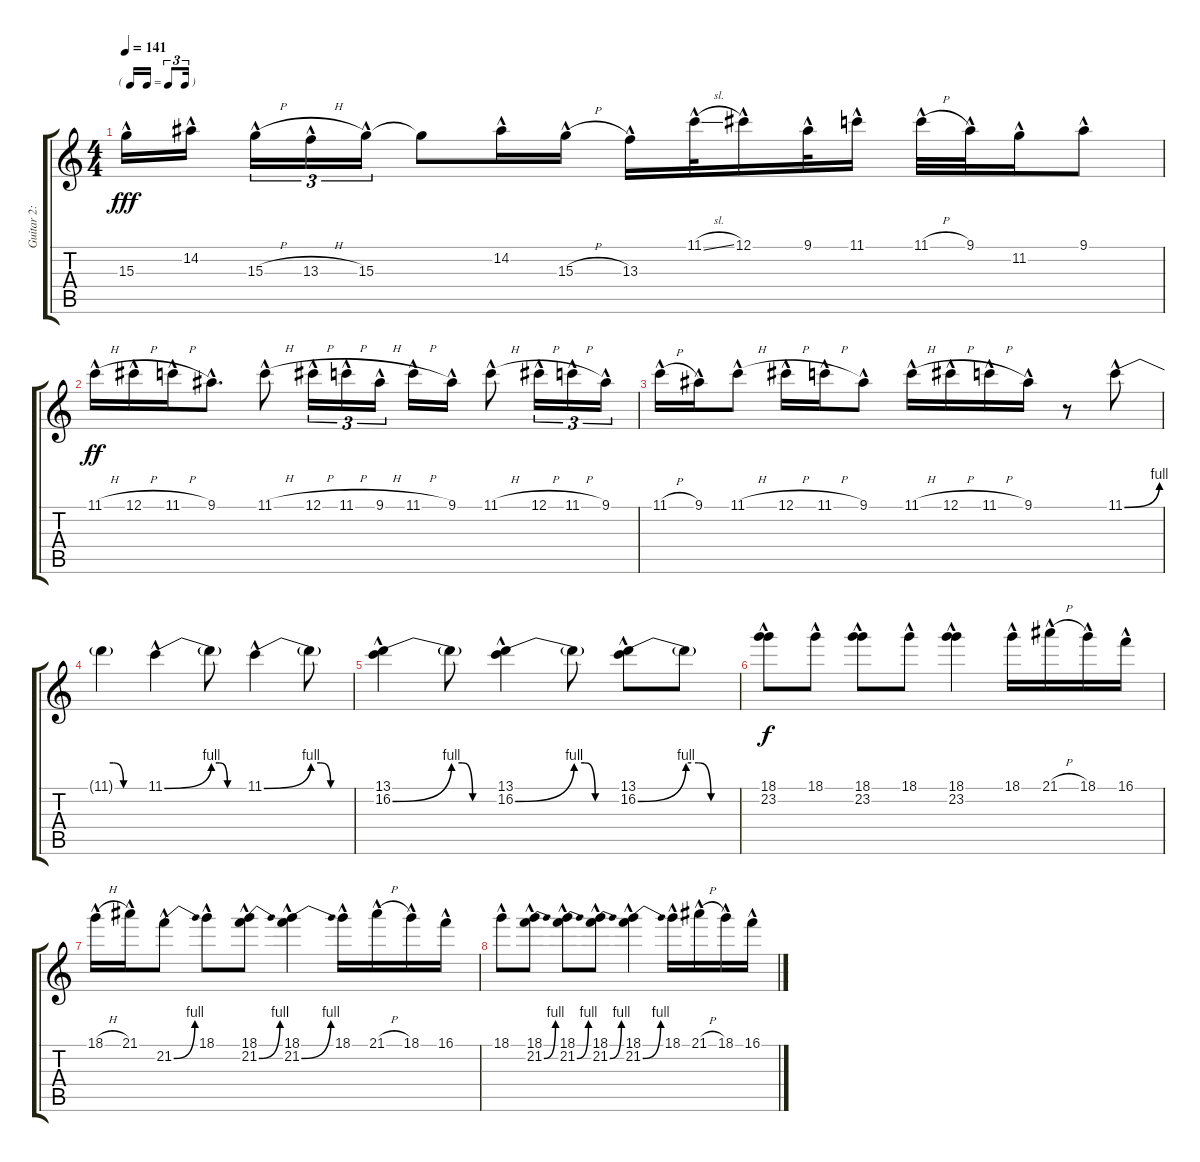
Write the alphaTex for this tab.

\track ("Guitar 2: Tony" "Guitar 2: ") {instrument overdrivenguitar}
\staff {score tabs}
\tuning (Db4 Ab3 E3 B2 Gb2 Db2) {hide}
\ts (4 4)
\tf triplet16th
\tempo 141
\clef g2
\ks c
15.3{hac}.16{dy fff} 14.2{hac}.16{beam splitsecondary} 15.3{h hac}.16{tu (3 2)} 13.3{h hac}.16{tu (3 2)} 15.3{hac}.16{tu (3 2)} 15.3{t}.8 14.2{hac}.16 15.3{h hac}.16 13.3{hac}.16 11.1{sl hac}.32 12.1{hac}.16 9.1{hac}.32 11.1{hac}.16 11.1{h hac}.32 9.1{hac}.32 11.2{hac}.16 9.1{hac}.8 |
11.1{h hac}.16{dy ff} 12.1{h hac}.16 11.1{h hac}.16 9.1{hac}.8{d} 11.1{h hac}.8 12.1{h hac}.16{tu (3 2)} 11.1{h hac}.16{tu (3 2)} 9.1{h hac}.16{tu (3 2) beam splitsecondary} 11.1{h hac}.16 9.1{hac}.16 11.1{h hac}.8 12.1{h hac}.16{tu (3 2)} 11.1{h hac}.16{tu (3 2)} 9.1{hac}.16{tu (3 2)} |
11.1{h hac}.16 9.1{hac}.16 11.1{h hac}.8 12.1{h hac}.16 11.1{h hac}.16 9.1{hac}.8 11.1{h hac}.16 12.1{h hac}.16 11.1{h hac}.16 9.1{hac}.16 r.8 11.1{be (bend 0 0 60 4) hac}.8 |
11.1{be (custom 0 4 15 4 30 0 60 0) t}.4 11.1{be (bend 0 0 60 4) hac}.4 11.1{be (custom 0 4 15 4 30 0 60 0) t}.8 11.1{be (bend 0 0 60 4) hac}.4 11.1{be (custom 0 4 15 4 30 0 60 0) t}.8 |
(13.1{hac} 16.2{be (bend 0 0 60 4) hac}).4 16.2{be (custom 0 4 15 4 30 0 60 0) t}.8 (13.1{hac} 16.2{be (bend 0 0 60 4) hac}).4 16.2{be (custom 0 4 15 4 30 0 60 0) t}.8 (13.1{hac} 16.2{be (bend 0 0 60 4) hac}).8 16.2{be (custom 0 4 15 4 30 0 60 0) t}.8 |
(18.1{hac} 23.2{hac}).8{dy f} 18.1{hac}.8 (18.1{hac} 23.2{hac}).8 18.1{hac}.8 (18.1{hac} 23.2{hac}).4 18.1{hac}.16 21.1{h hac}.16 18.1{hac}.16 16.1{hac}.16 |
18.1{h hac}.16 21.1{hac}.16 21.2{be (bend 0 0 60 4) hac}.8 18.1{hac}.8 (18.1{hac} 21.2{be (bend 0 0 60 4) hac}).8 (18.1{hac} 21.2{be (bend 0 0 60 4) hac}).4 18.1{hac}.16 21.1{h hac}.16 18.1{hac}.16 16.1{hac}.16 |
18.1{hac}.8 (18.1{hac} 21.2{be (bend 0 0 60 4) hac}).8 (18.1{hac} 21.2{be (bend 0 0 60 4) hac}).8 (18.1{hac} 21.2{be (bend 0 0 60 4) hac}).8 (18.1{hac} 21.2{be (bend 0 0 60 4) hac}).4 18.1{hac}.16 21.1{h hac}.16 18.1{hac}.16 16.1{hac}.16
